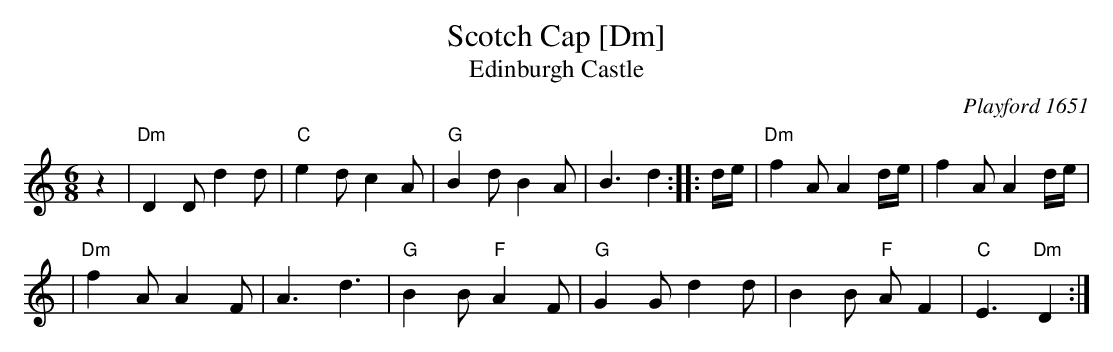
X:1
T: Scotch Cap [Dm]
T: Edinburgh Castle
O: Playford 1651
M: 6/8
L: 1/8
K: Ddor
z2 \
| "Dm"D2D d2d | "C"e2d c2A | "G"B2d B2A | B3 d2 :: d/e/ | "Dm"f2A A2 d/e/ | f2A A2 d/e/ |
| "Dm"f2A A2F | A3 d3 | "G"B2B "F"A2F | "G"G2G d2d | B2B "F"AF2 | "C"E3 "Dm"D2 :|
